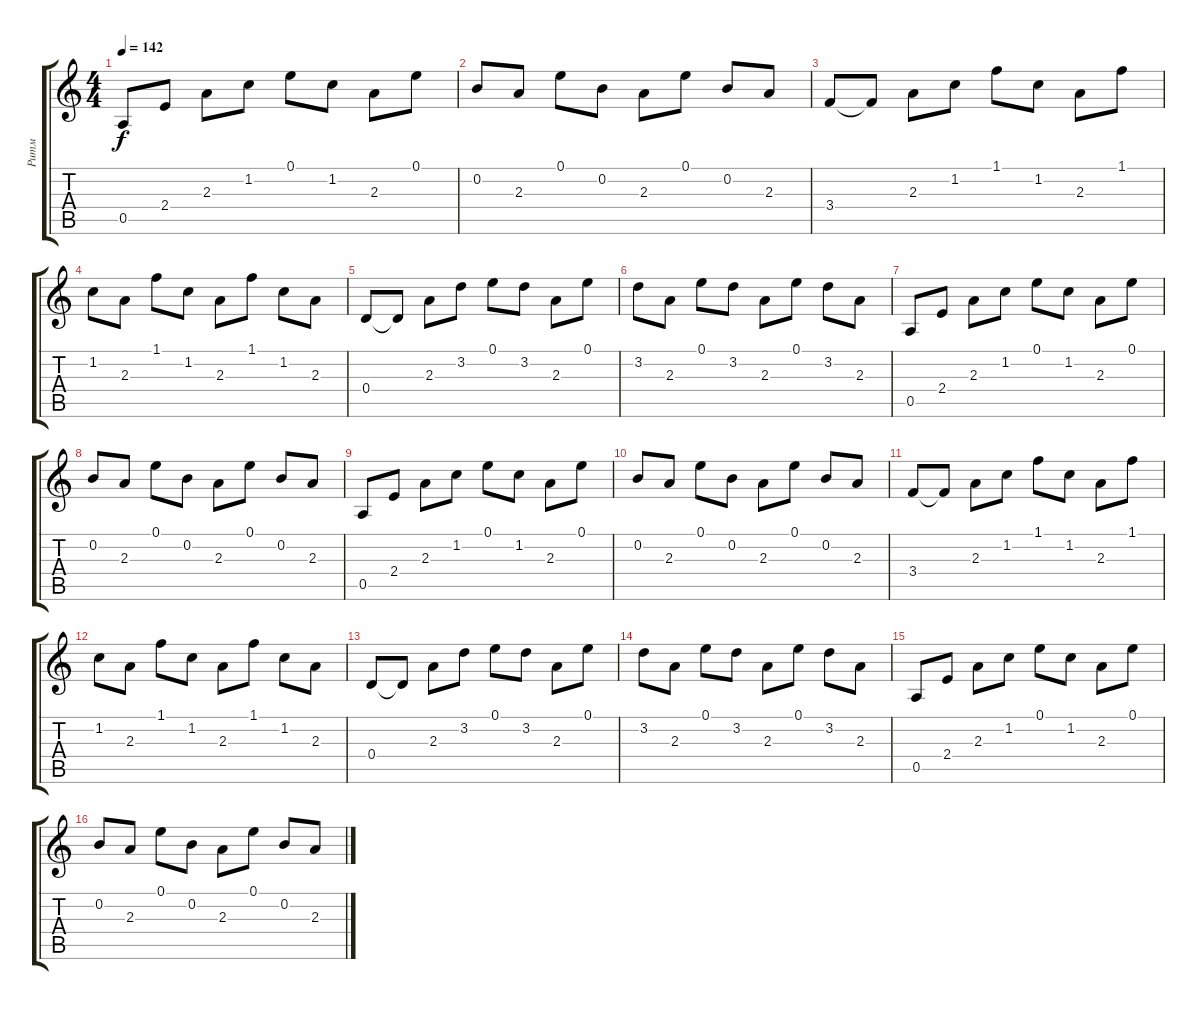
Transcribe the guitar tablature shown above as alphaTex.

\track ("Ритм" "Ритм") {instrument acousticguitarsteel}
\staff {score tabs}
\tuning (E4 B3 G3 D3 A2 E2) {hide}
\ts (4 4)
\tempo 142
\clef g2
\ks c
0.5.8{dy f instrument acousticguitarsteel} 2.4.8 2.3.8 1.2.8 0.1.8 1.2.8 2.3.8 0.1.8 |
0.2.8 2.3.8 0.1.8 0.2.8 2.3.8 0.1.8 0.2.8 2.3.8 |
3.4.8 3.4{t}.8 2.3.8 1.2.8 1.1.8 1.2.8 2.3.8 1.1.8 |
1.2.8 2.3.8 1.1.8 1.2.8 2.3.8 1.1.8 1.2.8 2.3.8 |
0.4.8 0.4{t}.8 2.3.8 3.2.8 0.1.8 3.2.8 2.3.8 0.1.8 |
3.2.8 2.3.8 0.1.8 3.2.8 2.3.8 0.1.8 3.2.8 2.3.8 |
0.5.8 2.4.8 2.3.8 1.2.8 0.1.8 1.2.8 2.3.8 0.1.8 |
0.2.8 2.3.8 0.1.8 0.2.8 2.3.8 0.1.8 0.2.8 2.3.8 |
0.5.8 2.4.8 2.3.8 1.2.8 0.1.8 1.2.8 2.3.8 0.1.8 |
0.2.8 2.3.8 0.1.8 0.2.8 2.3.8 0.1.8 0.2.8 2.3.8 |
3.4.8 3.4{t}.8 2.3.8 1.2.8 1.1.8 1.2.8 2.3.8 1.1.8 |
1.2.8 2.3.8 1.1.8 1.2.8 2.3.8 1.1.8 1.2.8 2.3.8 |
0.4.8 0.4{t}.8 2.3.8 3.2.8 0.1.8 3.2.8 2.3.8 0.1.8 |
3.2.8 2.3.8 0.1.8 3.2.8 2.3.8 0.1.8 3.2.8 2.3.8 |
0.5.8 2.4.8 2.3.8 1.2.8 0.1.8 1.2.8 2.3.8 0.1.8 |
0.2.8 2.3.8 0.1.8 0.2.8 2.3.8 0.1.8 0.2.8 2.3.8
